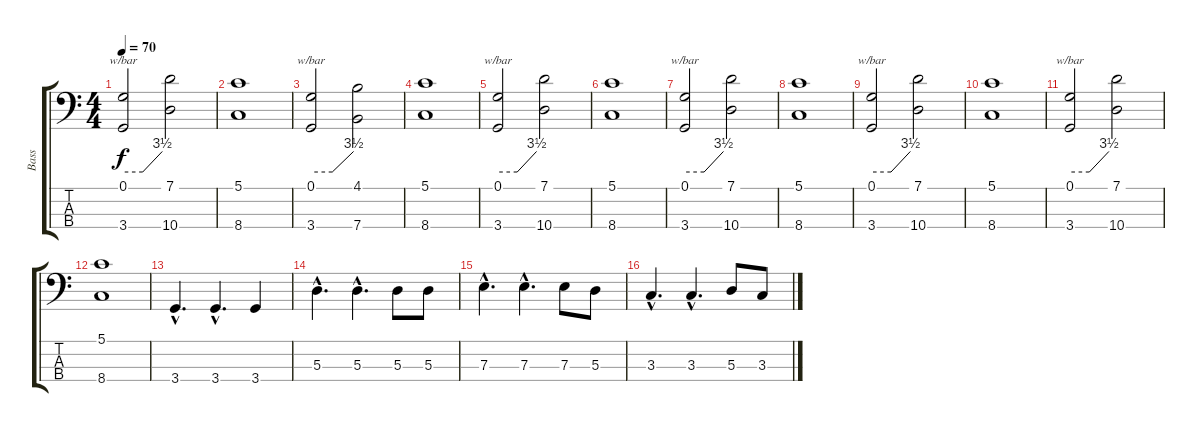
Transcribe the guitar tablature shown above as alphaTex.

\track ("Bass" "Bass") {instrument acousticguitarsteel}
\staff {score tabs}
\tuning (G2 D2 A1 E1) {hide}
\ts (4 4)
\tempo 70
\clef f4
\ks c
(0.1 3.4).2{tbe (custom default 0 0 30 0 60 14) dy f} (7.1 10.4).2 |
(5.1 8.4).1 |
(0.1 3.4).2{tbe (custom default 0 0 30 0 60 14)} (4.1 7.4).2 |
(5.1 8.4).1 |
(0.1 3.4).2{tbe (custom default 0 0 30 0 60 14)} (7.1 10.4).2 |
(5.1 8.4).1 |
(0.1 3.4).2{tbe (custom default 0 0 30 0 60 14)} (7.1 10.4).2 |
(5.1 8.4).1 |
(0.1 3.4).2{tbe (custom default 0 0 30 0 60 14)} (7.1 10.4).2 |
(5.1 8.4).1 |
(0.1 3.4).2{tbe (custom default 0 0 30 0 60 14)} (7.1 10.4).2 |
(5.1 8.4).1 |
3.4{hac}.4{d} 3.4{hac}.4{d} 3.4.4 |
5.3{hac}.4{d} 5.3{hac}.4{d} 5.3.8 5.3.8 |
7.3{hac}.4{d} 7.3{hac}.4{d} 7.3.8 5.3.8 |
3.3{hac}.4{d} 3.3{hac}.4{d} 5.3.8 3.3.8
